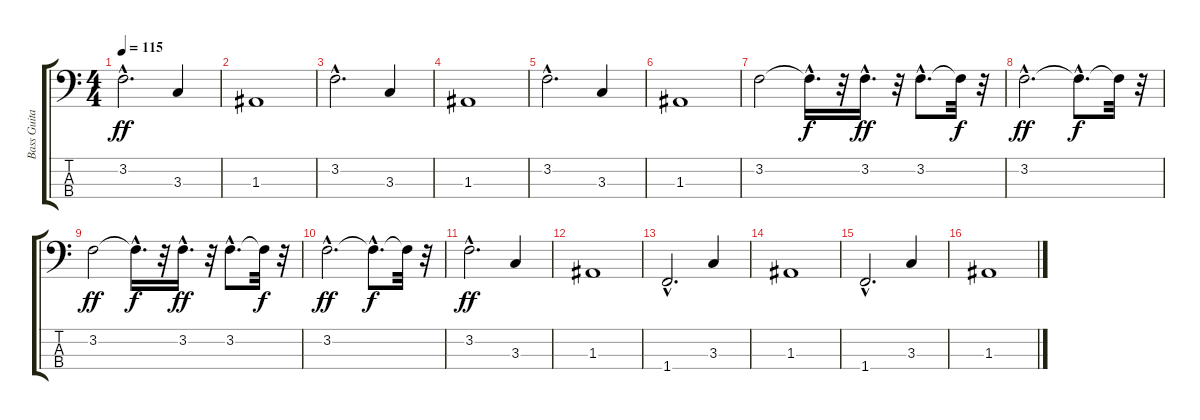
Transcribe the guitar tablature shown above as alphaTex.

\track ("Bass Guitar I" "Bass Guita") {instrument acousticbass}
\staff {score tabs}
\tuning (G2 D2 A1 E1) {hide}
\ts (4 4)
\tempo 115
\clef f4
\ks c
3.2{hac}.2{d dy ff} 3.3.4 |
1.3.1 |
3.2{hac}.2{d} 3.3.4 |
1.3.1 |
3.2{hac}.2{d} 3.3.4 |
1.3.1 |
3.2.2 3.2{hac t}.16{d dy f} r.32 3.2{hac}.16{d dy ff} r.32 3.2{hac}.8{d} 3.2{t}.32{dy f} r.32 |
3.2{hac}.2{d dy ff} 3.2{hac t}.8{d dy f} 3.2{t}.32 r.32 |
3.2.2{dy ff} 3.2{hac t}.16{d dy f} r.32 3.2{hac}.16{d dy ff} r.32 3.2{hac}.8{d} 3.2{t}.32{dy f} r.32 |
3.2{hac}.2{d dy ff} 3.2{hac t}.8{d dy f} 3.2{t}.32 r.32 |
3.2{hac}.2{d dy ff} 3.3.4 |
1.3.1 |
1.4{hac}.2{d} 3.3.4 |
1.3.1 |
1.4{hac}.2{d} 3.3.4 |
1.3.1
